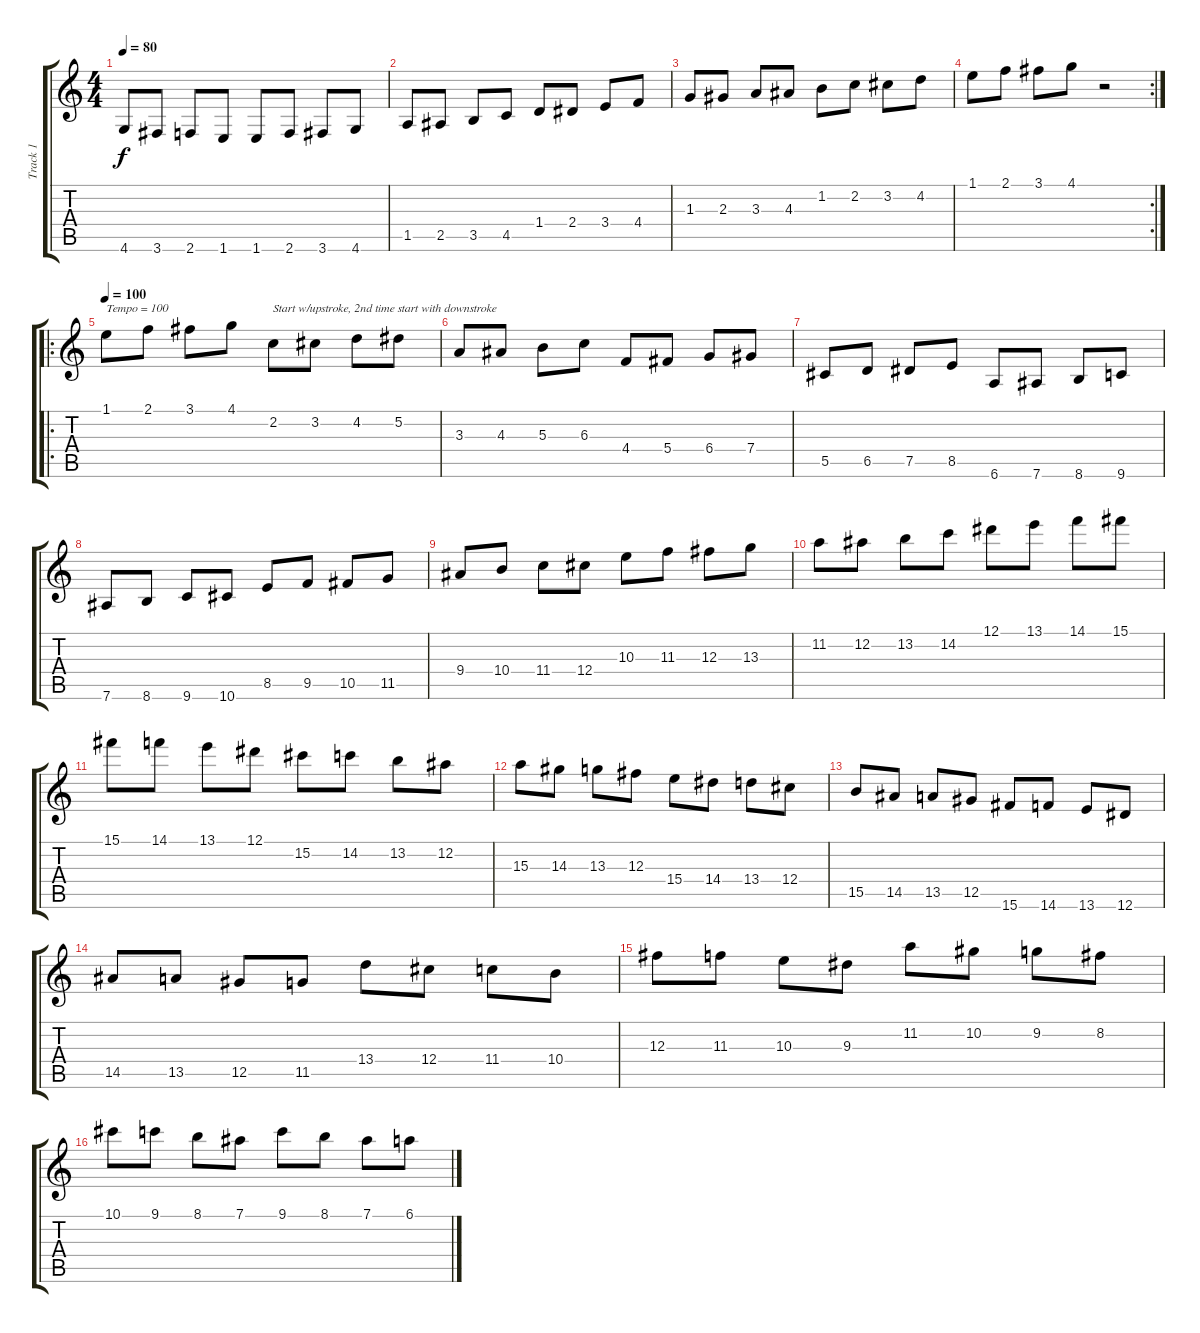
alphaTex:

\track ("Track 1" "Track 1") {instrument electricguitarjazz}
\staff {score tabs}
\tuning (Eb4 Bb3 Gb3 Db3 Ab2 Eb2) {hide}
\ts (4 4)
\tempo 80
\clef g2
\ks c
4.6.8{dy f} 3.6.8 2.6.8 1.6.8 1.6.8 2.6.8 3.6.8 4.6.8 |
1.5.8 2.5.8 3.5.8 4.5.8 1.4.8 2.4.8 3.4.8 4.4.8 |
1.3.8 2.3.8 3.3.8 4.3.8 1.2.8 2.2.8 3.2.8 4.2.8 |
\rc 2
1.1.8 2.1.8 3.1.8 4.1.8 r.2 |
\ro
\tempo 100
1.1.8{txt "Tempo = 100"} 2.1.8 3.1.8 4.1.8 2.2.8{txt "Start w/upstroke, 2nd time start with downstroke"} 3.2.8 4.2.8 5.2.8 |
3.3.8 4.3.8 5.3.8 6.3.8 4.4.8 5.4.8 6.4.8 7.4.8 |
5.5.8 6.5.8 7.5.8 8.5.8 6.6.8 7.6.8 8.6.8 9.6.8 |
7.6.8 8.6.8 9.6.8 10.6.8 8.5.8 9.5.8 10.5.8 11.5.8 |
9.4.8 10.4.8 11.4.8 12.4.8 10.3.8 11.3.8 12.3.8 13.3.8 |
11.2.8 12.2.8 13.2.8 14.2.8 12.1.8 13.1.8 14.1.8 15.1.8 |
15.1.8 14.1.8 13.1.8 12.1.8 15.2.8 14.2.8 13.2.8 12.2.8 |
15.3.8 14.3.8 13.3.8 12.3.8 15.4.8 14.4.8 13.4.8 12.4.8 |
15.5.8 14.5.8 13.5.8 12.5.8 15.6.8 14.6.8 13.6.8 12.6.8 |
14.5.8 13.5.8 12.5.8 11.5.8 13.4.8 12.4.8 11.4.8 10.4.8 |
12.3.8 11.3.8 10.3.8 9.3.8 11.2.8 10.2.8 9.2.8 8.2.8 |
10.1.8 9.1.8 8.1.8 7.1.8 9.1.8 8.1.8 7.1.8 6.1.8
